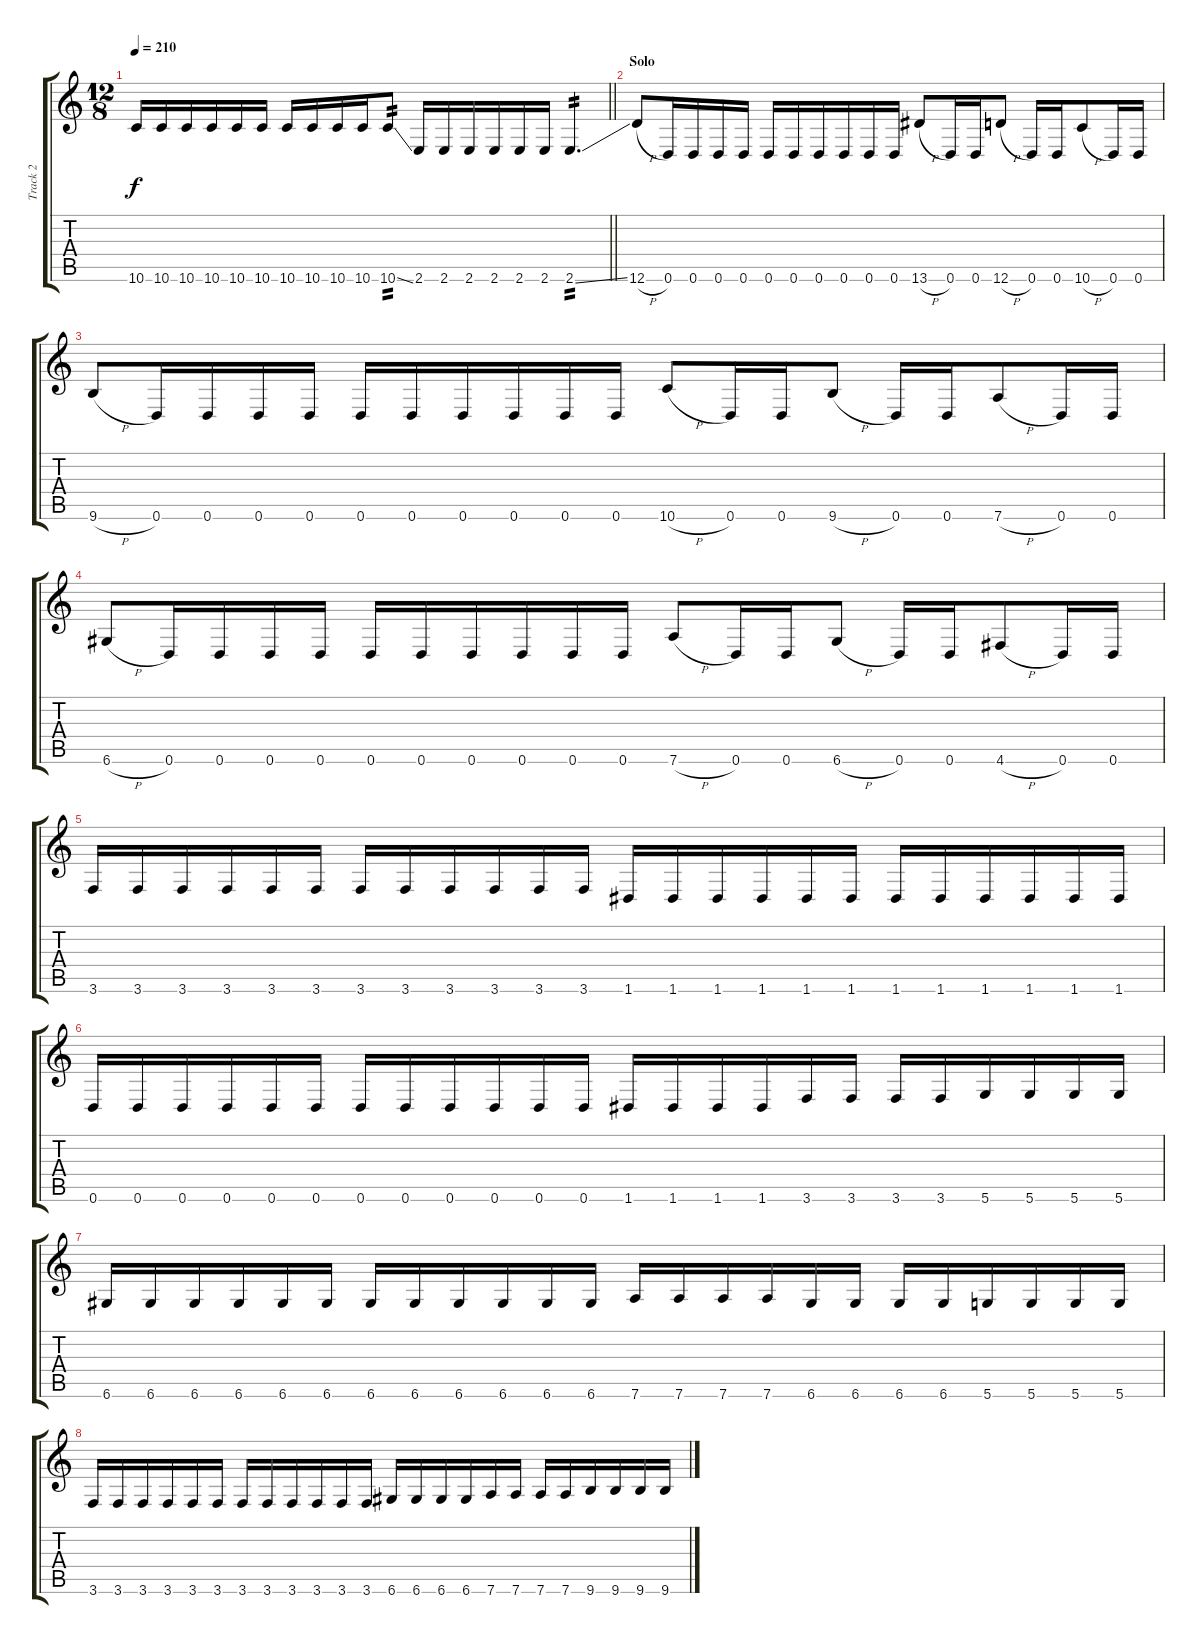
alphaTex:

\track ("Track 2" "Track 2") {instrument distortionguitar}
\staff {score tabs}
\tuning (D4 A3 F3 C3 G2 D2) {hide}
\ts (12 8)
\tempo 210
\clef g2
\barLineRight lightlight
\ks c
10.6.16{dy f} 10.6.16 10.6.16 10.6.16 10.6.16 10.6.16 10.6.16 10.6.16 10.6.16 10.6.16 10.6{ss}.8{tp 2} 2.6.16 2.6.16 2.6.16 2.6.16 2.6.16 2.6.16 2.6{ss}.4{d tp 2} |
\section ("" "Solo")
12.6{h}.8 0.6.16 0.6.16 0.6.16 0.6.16 0.6.16 0.6.16 0.6.16 0.6.16 0.6.16 0.6.16 13.6{h}.8 0.6.16 0.6.16 12.6{h}.8 0.6.16 0.6.16 10.6{h}.8 0.6.16 0.6.16 |
9.6{h}.8 0.6.16 0.6.16 0.6.16 0.6.16 0.6.16 0.6.16 0.6.16 0.6.16 0.6.16 0.6.16 10.6{h}.8 0.6.16 0.6.16 9.6{h}.8 0.6.16 0.6.16 7.6{h}.8 0.6.16 0.6.16 |
6.6{h}.8 0.6.16 0.6.16 0.6.16 0.6.16 0.6.16 0.6.16 0.6.16 0.6.16 0.6.16 0.6.16 7.6{h}.8 0.6.16 0.6.16 6.6{h}.8 0.6.16 0.6.16 4.6{h}.8 0.6.16 0.6.16 |
3.6.16 3.6.16 3.6.16 3.6.16 3.6.16 3.6.16 3.6.16 3.6.16 3.6.16 3.6.16 3.6.16 3.6.16 1.6.16 1.6.16 1.6.16 1.6.16 1.6.16 1.6.16 1.6.16 1.6.16 1.6.16 1.6.16 1.6.16 1.6.16 |
0.6.16 0.6.16 0.6.16 0.6.16 0.6.16 0.6.16 0.6.16 0.6.16 0.6.16 0.6.16 0.6.16 0.6.16 1.6.16 1.6.16 1.6.16 1.6.16 3.6.16 3.6.16 3.6.16 3.6.16 5.6.16 5.6.16 5.6.16 5.6.16 |
6.6.16 6.6.16 6.6.16 6.6.16 6.6.16 6.6.16 6.6.16 6.6.16 6.6.16 6.6.16 6.6.16 6.6.16 7.6.16 7.6.16 7.6.16 7.6.16 6.6.16 6.6.16 6.6.16 6.6.16 5.6.16 5.6.16 5.6.16 5.6.16 |
3.6.16 3.6.16 3.6.16 3.6.16 3.6.16 3.6.16 3.6.16 3.6.16 3.6.16 3.6.16 3.6.16 3.6.16 6.6.16 6.6.16 6.6.16 6.6.16 7.6.16 7.6.16 7.6.16 7.6.16 9.6.16 9.6.16 9.6.16 9.6.16
